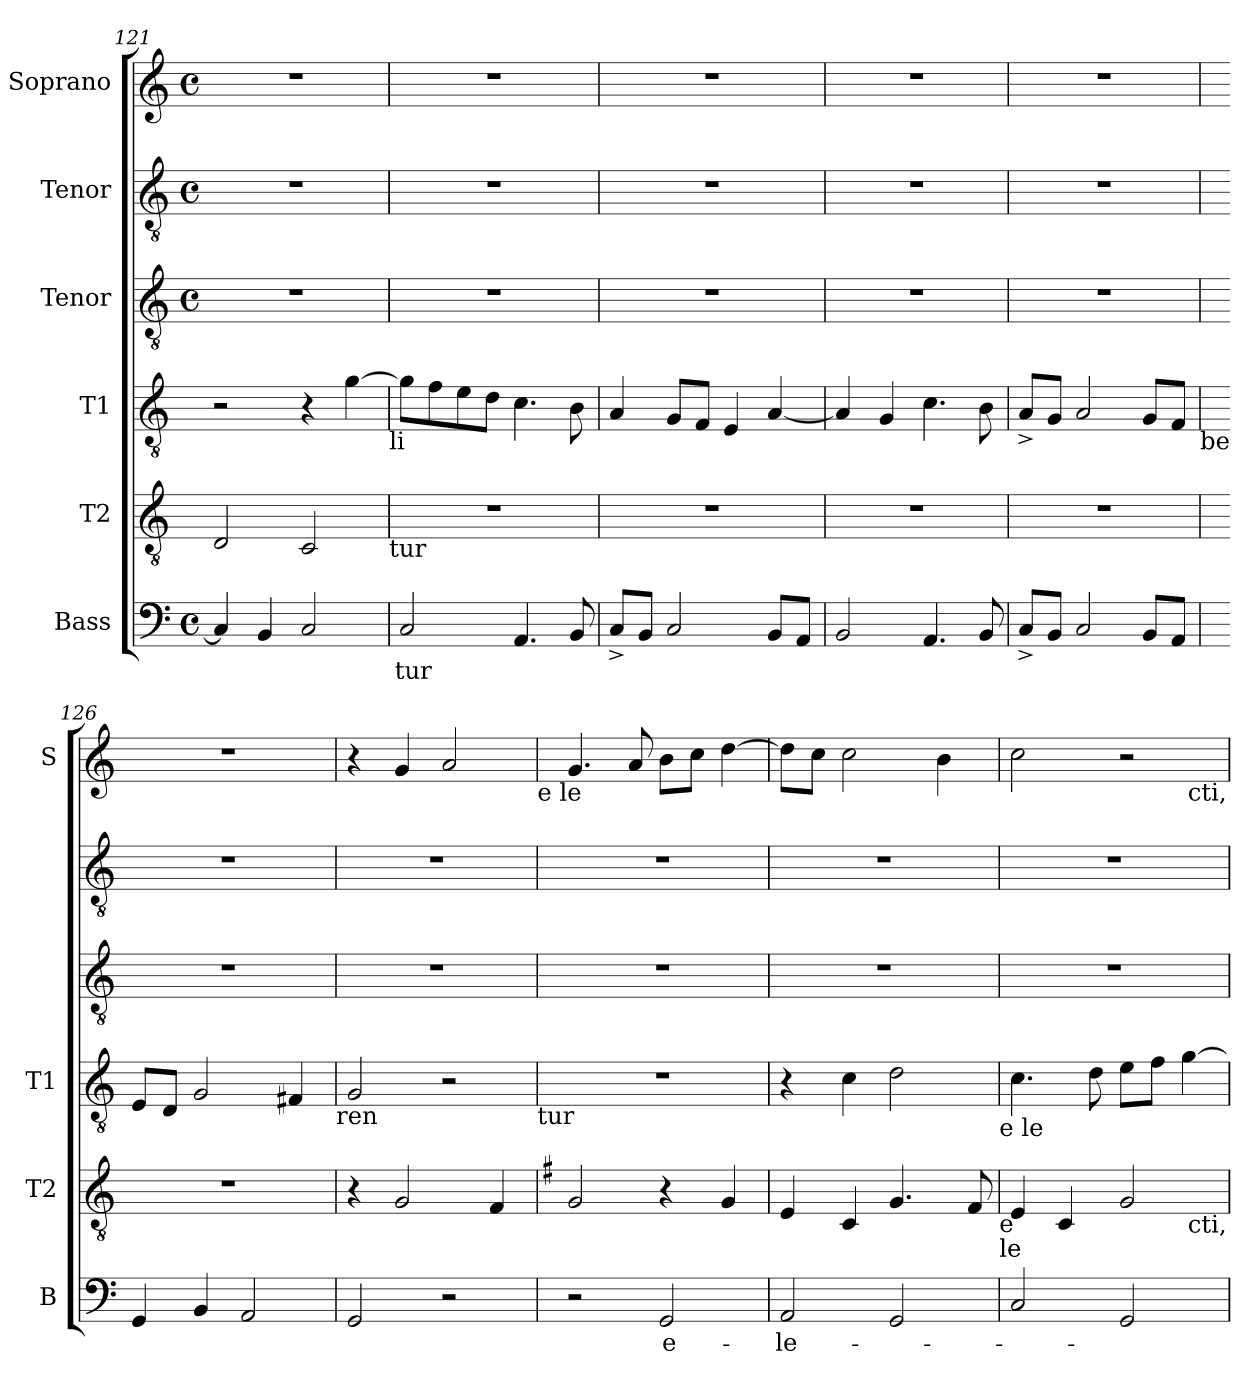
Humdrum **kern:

**kern	**text	**kern	**kern	**kern	**kern	**kern
*part6	*part6	*part5	*part4	*part3	*part2	*part1
*staff6	*staff6	*staff5	*staff4	*staff3	*staff2	*staff1
*I"Bass	*	*I"T2	*I"T1	*I"Tenor	*I"Tenor	*I"Soprano
*I'B	*	*I'T2	*I'T1	*	*	*I'S
*clefF4	*	*clefGv2	*clefGv2	*clefGv2	*clefGv2	*clefG2
*k[]	*	*k[]	*k[]	*k[]	*k[]	*k[]
*C:	*	*C:	*C:	*C:	*C:	*C:
*M4/4	*	*	*	*M4/4	*M4/4	*M4/4
*met(c)	*	*	*	*met(c)	*met(c)	*met(c)
=121	=121	=121	=121	=121	=121	=121
4C/]	.	2D/	2r	1r	1r	1r
4BB/	.	.	.	.	.	.
2C/	.	2C/	4r	.	.	.
.	.	.	[>4g\	.	.	.
!	!	!	!LO:TX:b:t=li	!	!	!
!	!	!LO:TX:b:t=tur	!	!	!	!
=122	=122	=122	=122	=122	=122	=122
!	!LO:LY:b	!	!	!	!	!
2C/	-tur	1r	8g\L]	1r	1r	1r
.	.	.	8f\	.	.	.
.	.	.	8e\	.	.	.
.	.	.	8d\J	.	.	.
4.AA/	.	.	4.c\	.	.	.
8BB/	.	.	8B\	.	.	.
=123	=123	=123	=123	=123	=123	=123
8C^</L	.	1r	4A/	1r	1r	1r
8BB/J	.	.	.	.	.	.
2C/	.	.	8G/L	.	.	.
.	.	.	8F/J	.	.	.
.	.	.	4E/	.	.	.
8BB/L	.	.	[>4A/	.	.	.
8AA/J	.	.	.	.	.	.
!!LO:PB:g=z
=124	=124	=124	=124	=124	=124	=124
2BB/	.	1r	4A/]	1r	1r	1r
.	.	.	4G/	.	.	.
4.AA/	.	.	4.c\	.	.	.
8BB/	.	.	8B\	.	.	.
=125	=125	=125	=125	=125	=125	=125
8C^</L	.	1r	8A^</L	1r	1r	1r
8BB/J	.	.	8G/J	.	.	.
2C/	.	.	2A/	.	.	.
8BB/L	.	.	8G/L	.	.	.
8AA/J	.	.	8F/J	.	.	.
!	!	!	!LO:TX:b:t=be	!	!	!
=126	=126	=126	=126	=126	=126	=126
4GG/	.	1r	8E/L	1r	1r	1r
.	.	.	8D/J	.	.	.
4BB/	.	.	2G/	.	.	.
2AA/	.	.	.	.	.	.
.	.	.	4F#/	.	.	.
!	!	!	!LO:TX:b:t=ren	!	!	!
=127	=127	=127	=127	=127	=127	=127
2GG/	.	4r	2G/	1r	1r	4r
.	.	2G/	.	.	.	4g/
2r	.	.	2r	.	.	2a/
.	.	4F/	.	.	.	.
!	!	!	!	!	!	!LO:TX:b:t=e le
!	!	!	!LO:TX:b:t=tur	!	!	!
=128	=128	=128	=128	=128	=128	=128
*	*	*k[f#]	*	*	*	*
*	*	*G:	*	*	*	*
2r	.	2G/	1r	1r	1r	4.g/
.	.	.	.	.	.	8a/
!	!LO:LY:b	!	!	!	!	!
2GG/	e-	4r	.	.	.	8b\L
.	.	.	.	.	.	8cc\J
.	.	4G/	.	.	.	[>4dd\
=129	=129	=129	=129	=129	=129	=129
!	!LO:LY:b	!	!	!	!	!
2AA/	-le-	4E/	4r	1r	1r	8dd\L]
.	.	.	.	.	.	8cc\J
.	.	4C/	4c\	.	.	2cc\
2GG/	.	4.G/	2d\	.	.	.
.	.	.	.	.	.	4b\
.	.	8F#/	.	.	.	.
!	!	!	!LO:TX:b:t=e le	!	!	!
!	!	!LO:TX:b:t=e	!	!	!	!
!	!	!LO:TX:b:t=le	!	!	!	!
!!LO:LB:g=z
=130	=130	=130	=130	=130	=130	=130
*	*	*k[]	*	*	*	*
*	*	*C:	*	*	*	*
2C/	.	4E/	4.c\	1r	1r	2cc\
.	.	4C/	.	.	.	.
.	.	.	8d\	.	.	.
2GG/	.	2G/	8e\L	.	.	2r
.	.	.	8f\J	.	.	.
.	.	.	[>4g\	.	.	.
!	!	!	!	!	!	!LO:TX:b:t=cti,
!	!	!LO:TX:b:t=cti,	!	!	!	!
=	=	=	=	=	=	=
*-	*-	*-	*-	*-	*-	*-
